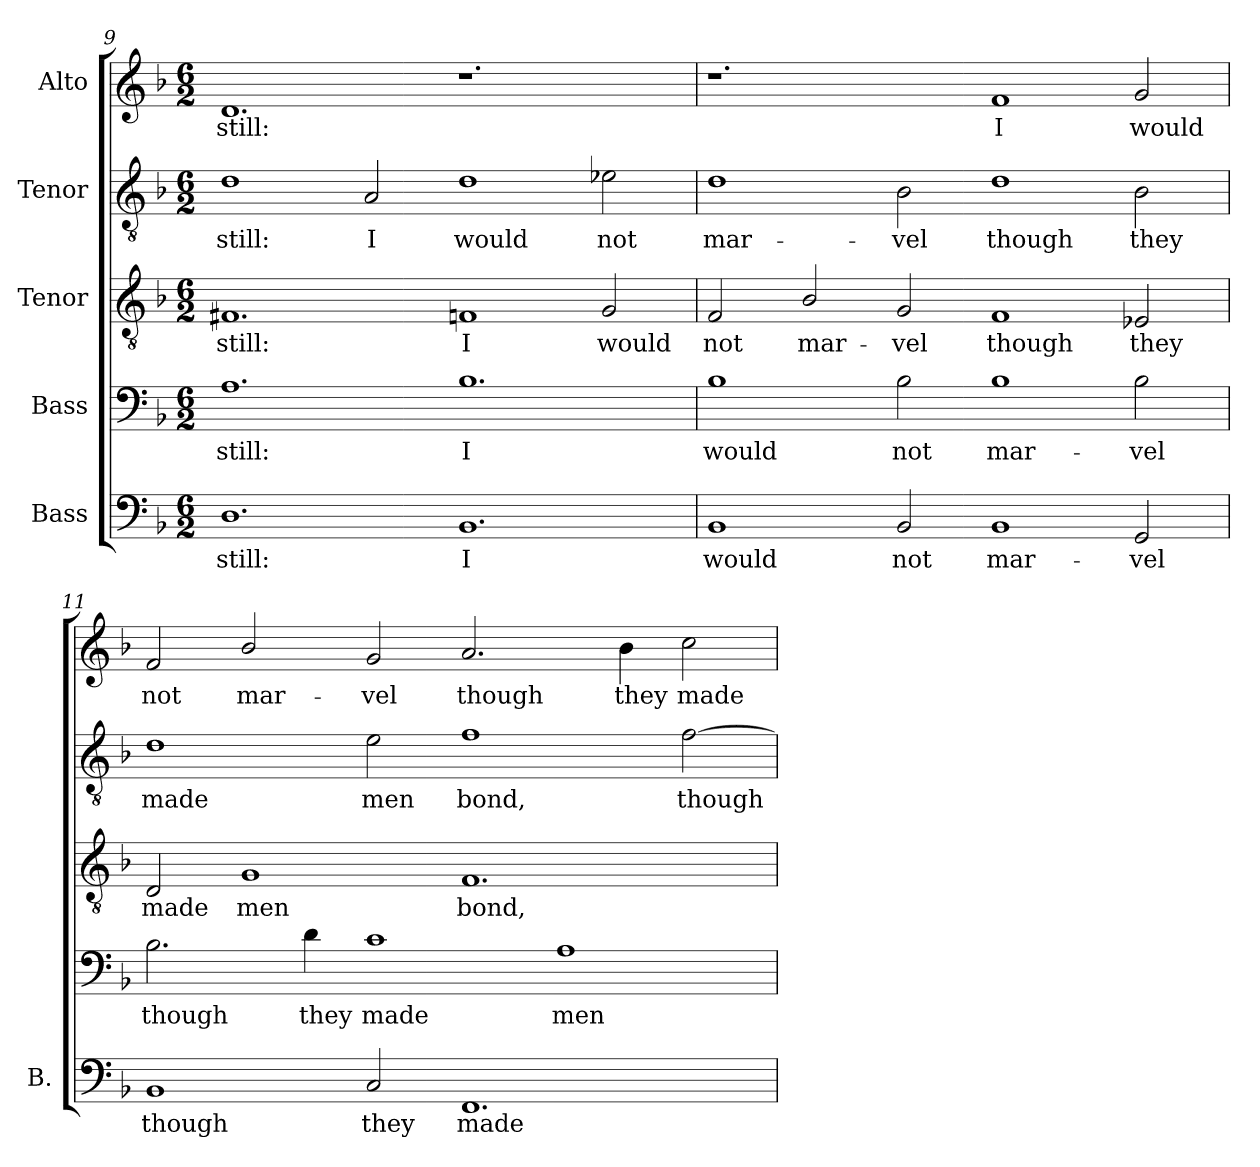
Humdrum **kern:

**kern	**text	**kern	**text	**kern	**text	**kern	**text	**kern	**text
*part5	*part5	*part4	*part4	*part3	*part3	*part2	*part2	*part1	*part1
*staff5	*staff5	*staff4	*staff4	*staff3	*staff3	*staff2	*staff2	*staff1	*staff1
*I"Bass	*	*I"Bass	*	*I"Tenor	*	*I"Tenor	*	*I"Alto	*
*I'B.	*	*	*	*	*	*	*	*	*
*clefF4	*	*clefF4	*	*clefGv2	*	*clefGv2	*	*clefG2	*
*	*	*ITrd7c12	*	*ITrd7c12	*	*ITrd7c12	*	*	*
*k[b-]	*	*k[b-]	*	*k[b-]	*	*k[b-]	*	*k[b-]	*
*F:	*	*F:	*	*F:	*	*F:	*	*F:	*
*M6/2	*	*M6/2	*	*M6/2	*	*M6/2	*	*M6/2	*
=9	=9	=9	=9	=9	=9	=9	=9	=9	=9
!	!LO:LY:b:color=#000000	!	!	!	!	!	!	!	!
!	!	!	!LO:LY:b:color=#000000	!	!	!	!	!	!
!	!	!	!	!	!LO:LY:b:color=#000000	!	!	!	!
!	!	!	!	!	!	!	!LO:LY:b:color=#000000	!	!
!	!	!	!	!	!	!	!	!	!LO:LY:b:color=#000000
1.Di	still:	1.AAi	still:	1.FF#Xi	still:	1Di	still:	1.di	still:
!	!	!	!	!	!	!	!LO:LY:b:color=#000000	!	!
.	.	.	.	.	.	2AAi/	I	.	.
!	!LO:LY:b:color=#000000	!	!	!	!	!	!	!	!
!	!	!	!LO:LY:b:color=#000000	!	!	!	!	!	!
!	!	!	!	!	!LO:LY:b:color=#000000	!	!	!	!
!	!	!	!	!	!	!	!LO:LY:b:color=#000000	!	!
1.BB-i	I	1.BB-i	I	1FFni	I	1Di	would	1.r	.
!	!	!	!	!	!LO:LY:b:color=#000000	!	!	!	!
!	!	!	!	!	!	!	!LO:LY:b:color=#000000	!	!
.	.	.	.	2GGi/	would	2E-Xi\	not	.	.
!!LO:PB:g=z
=10	=10	=10	=10	=10	=10	=10	=10	=10	=10
!	!LO:LY:b:color=#000000	!	!	!	!	!	!	!	!
!	!	!	!LO:LY:b:color=#000000	!	!	!	!	!	!
!	!	!	!	!	!LO:LY:b:color=#000000	!	!	!	!
!	!	!	!	!	!	!	!LO:LY:b:color=#000000	!	!
1BB-i	would	1BB-i	would	2FFi/	not	1Di	mar-	1.r	.
!	!	!	!	!	!LO:LY:b:color=#000000	!	!	!	!
.	.	.	.	2BB-i/	mar-	.	.	.	.
!	!LO:LY:b:color=#000000	!	!	!	!	!	!	!	!
!	!	!	!LO:LY:b:color=#000000	!	!	!	!	!	!
!	!	!	!	!	!LO:LY:b:color=#000000	!	!	!	!
!	!	!	!	!	!	!	!LO:LY:b:color=#000000	!	!
2BB-i/	not	2BB-i\	not	2GGi/	-vel	2BB-i\	-vel	.	.
!	!LO:LY:b:color=#000000	!	!	!	!	!	!	!	!
!	!	!	!LO:LY:b:color=#000000	!	!	!	!	!	!
!	!	!	!	!	!LO:LY:b:color=#000000	!	!	!	!
!	!	!	!	!	!	!	!LO:LY:b:color=#000000	!	!
!	!	!	!	!	!	!	!	!	!LO:LY:b:color=#000000
1BB-i	mar-	1BB-i	mar-	1FFi	though	1Di	though	1fi	I
!	!LO:LY:b:color=#000000	!	!	!	!	!	!	!	!
!	!	!	!LO:LY:b:color=#000000	!	!	!	!	!	!
!	!	!	!	!	!LO:LY:b:color=#000000	!	!	!	!
!	!	!	!	!	!	!	!LO:LY:b:color=#000000	!	!
!	!	!	!	!	!	!	!	!	!LO:LY:b:color=#000000
2GGi/	-vel	2BB-i\	-vel	2EE-Xi/	they	2BB-i\	they	2gi/	would
=11	=11	=11	=11	=11	=11	=11	=11	=11	=11
!	!LO:LY:b:color=#000000	!	!	!	!	!	!	!	!
!	!	!	!LO:LY:b:color=#000000	!	!	!	!	!	!
!	!	!	!	!	!LO:LY:b:color=#000000	!	!	!	!
!	!	!	!	!	!	!	!LO:LY:b:color=#000000	!	!
!	!	!	!	!	!	!	!	!	!LO:LY:b:color=#000000
1BB-i	though	2.BB-i\	though	2DDi/	made	1Di	made	2fi/	not
!	!	!	!	!	!LO:LY:b:color=#000000	!	!	!	!
!	!	!	!	!	!	!	!	!	!LO:LY:b:color=#000000
.	.	.	.	1GGi	men	.	.	2b-i/	mar-
!	!	!	!LO:LY:b:color=#000000	!	!	!	!	!	!
.	.	4Di\	they	.	.	.	.	.	.
!	!LO:LY:b:color=#000000	!	!	!	!	!	!	!	!
!	!	!	!LO:LY:b:color=#000000	!	!	!	!	!	!
!	!	!	!	!	!	!	!LO:LY:b:color=#000000	!	!
!	!	!	!	!	!	!	!	!	!LO:LY:b:color=#000000
2Ci/	they	1Ci	made	.	.	2Ei\	men	2gi/	-vel
!	!LO:LY:b:color=#000000	!	!	!	!	!	!	!	!
!	!	!	!	!	!LO:LY:b:color=#000000	!	!	!	!
!	!	!	!	!	!	!	!LO:LY:b:color=#000000	!	!
!	!	!	!	!	!	!	!	!	!LO:LY:b:color=#000000
1.FFi	made	.	.	1.FFi	bond,	1Fi	bond,	2.ai/	though
!	!	!	!LO:LY:b:color=#000000	!	!	!	!	!	!
.	.	1AAi	men	.	.	.	.	.	.
!	!	!	!	!	!	!	!	!	!LO:LY:b:color=#000000
.	.	.	.	.	.	.	.	4b-i\	they
!	!	!	!	!	!	!	!LO:LY:b:color=#000000	!	!
!	!	!	!	!	!	!	!	!	!LO:LY:b:color=#000000
.	.	.	.	.	.	[2Fi\	though	2cci\	made
=	=	=	=	=	=	=	=	=	=
*-	*-	*-	*-	*-	*-	*-	*-	*-	*-
